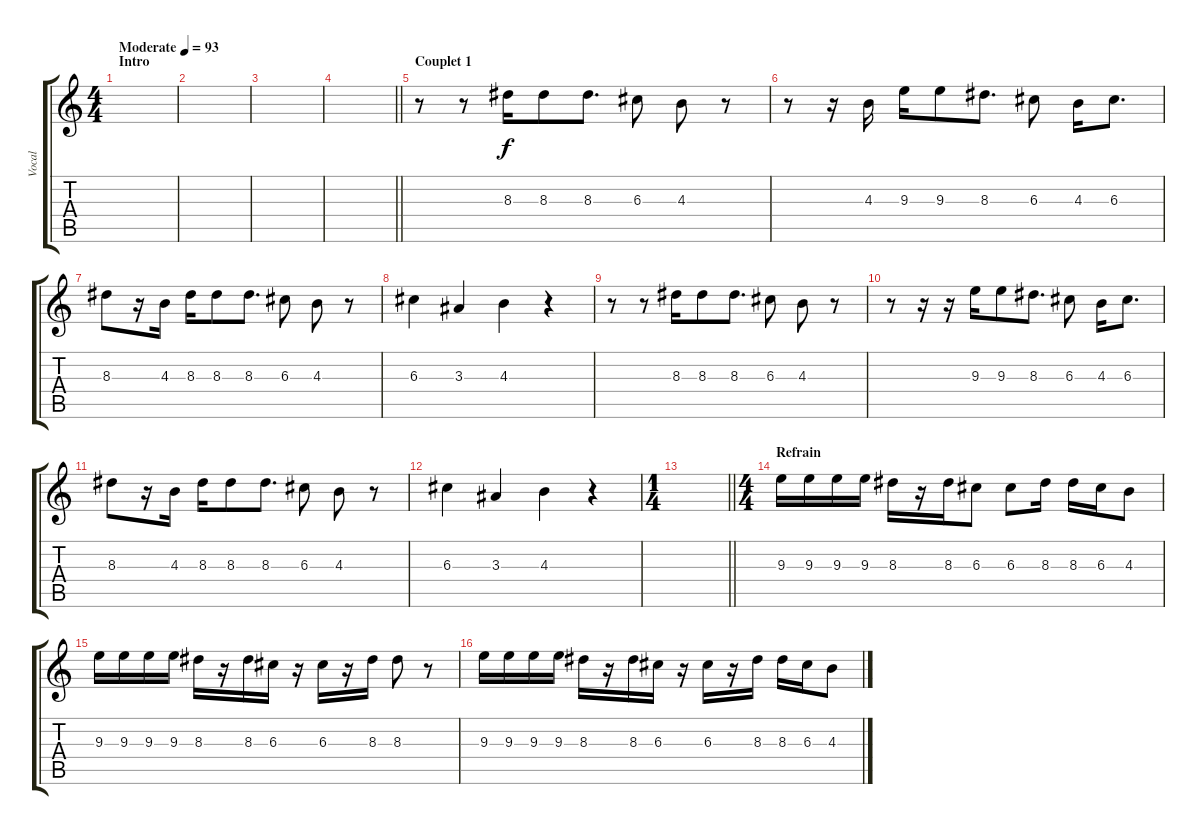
\track ("Vocal" "Vocal") {instrument electricguitarjazz}
\staff {score tabs}
\tuning (E4 B3 G3 D3 A2 E2) {hide}
\ts (4 4)
\section ("" "Intro")
\tempo (93 "Moderate")
\clef g2
\ks c
|
|
|
\barLineRight lightlight
|
\section ("" "Couplet 1")
r.8 r.8 8.3.16 8.3.8 8.3.8{d} 6.3.8 4.3.8 r.8 |
r.8 r.16 4.3.16 9.3.16 9.3.8 8.3.8{d} 6.3.8 4.3.16 6.3.8{d} |
8.3.8 r.16 4.3.16 8.3.16 8.3.8 8.3.8{d} 6.3.8 4.3.8 r.8 |
6.3.4 3.3.4 4.3.4 r.4 |
r.8 r.8 8.3.16 8.3.8 8.3.8{d} 6.3.8 4.3.8 r.8 |
r.8 r.16 r.16 9.3.16 9.3.8 8.3.8{d} 6.3.8 4.3.16 6.3.8{d} |
8.3.8 r.16 4.3.16 8.3.16 8.3.8 8.3.8{d} 6.3.8 4.3.8 r.8 |
6.3.4 3.3.4 4.3.4 r.4 |
\ts (1 4)
\barLineRight lightlight
|
\ts (4 4)
\section ("" "Refrain")
9.3.16 9.3.16 9.3.16 9.3.16 8.3.16 r.16 8.3.16 6.3.8 6.3.8 8.3.16 8.3.16 6.3.16 4.3.8 |
9.3.16 9.3.16 9.3.16 9.3.16 8.3.16 r.16 8.3.16 6.3.16 r.16 6.3.16 r.16 8.3.16 8.3.8 r.8 |
9.3.16 9.3.16 9.3.16 9.3.16 8.3.16 r.16 8.3.16 6.3.16 r.16 6.3.16 r.16 8.3.16 8.3.16 6.3.16 4.3.8
